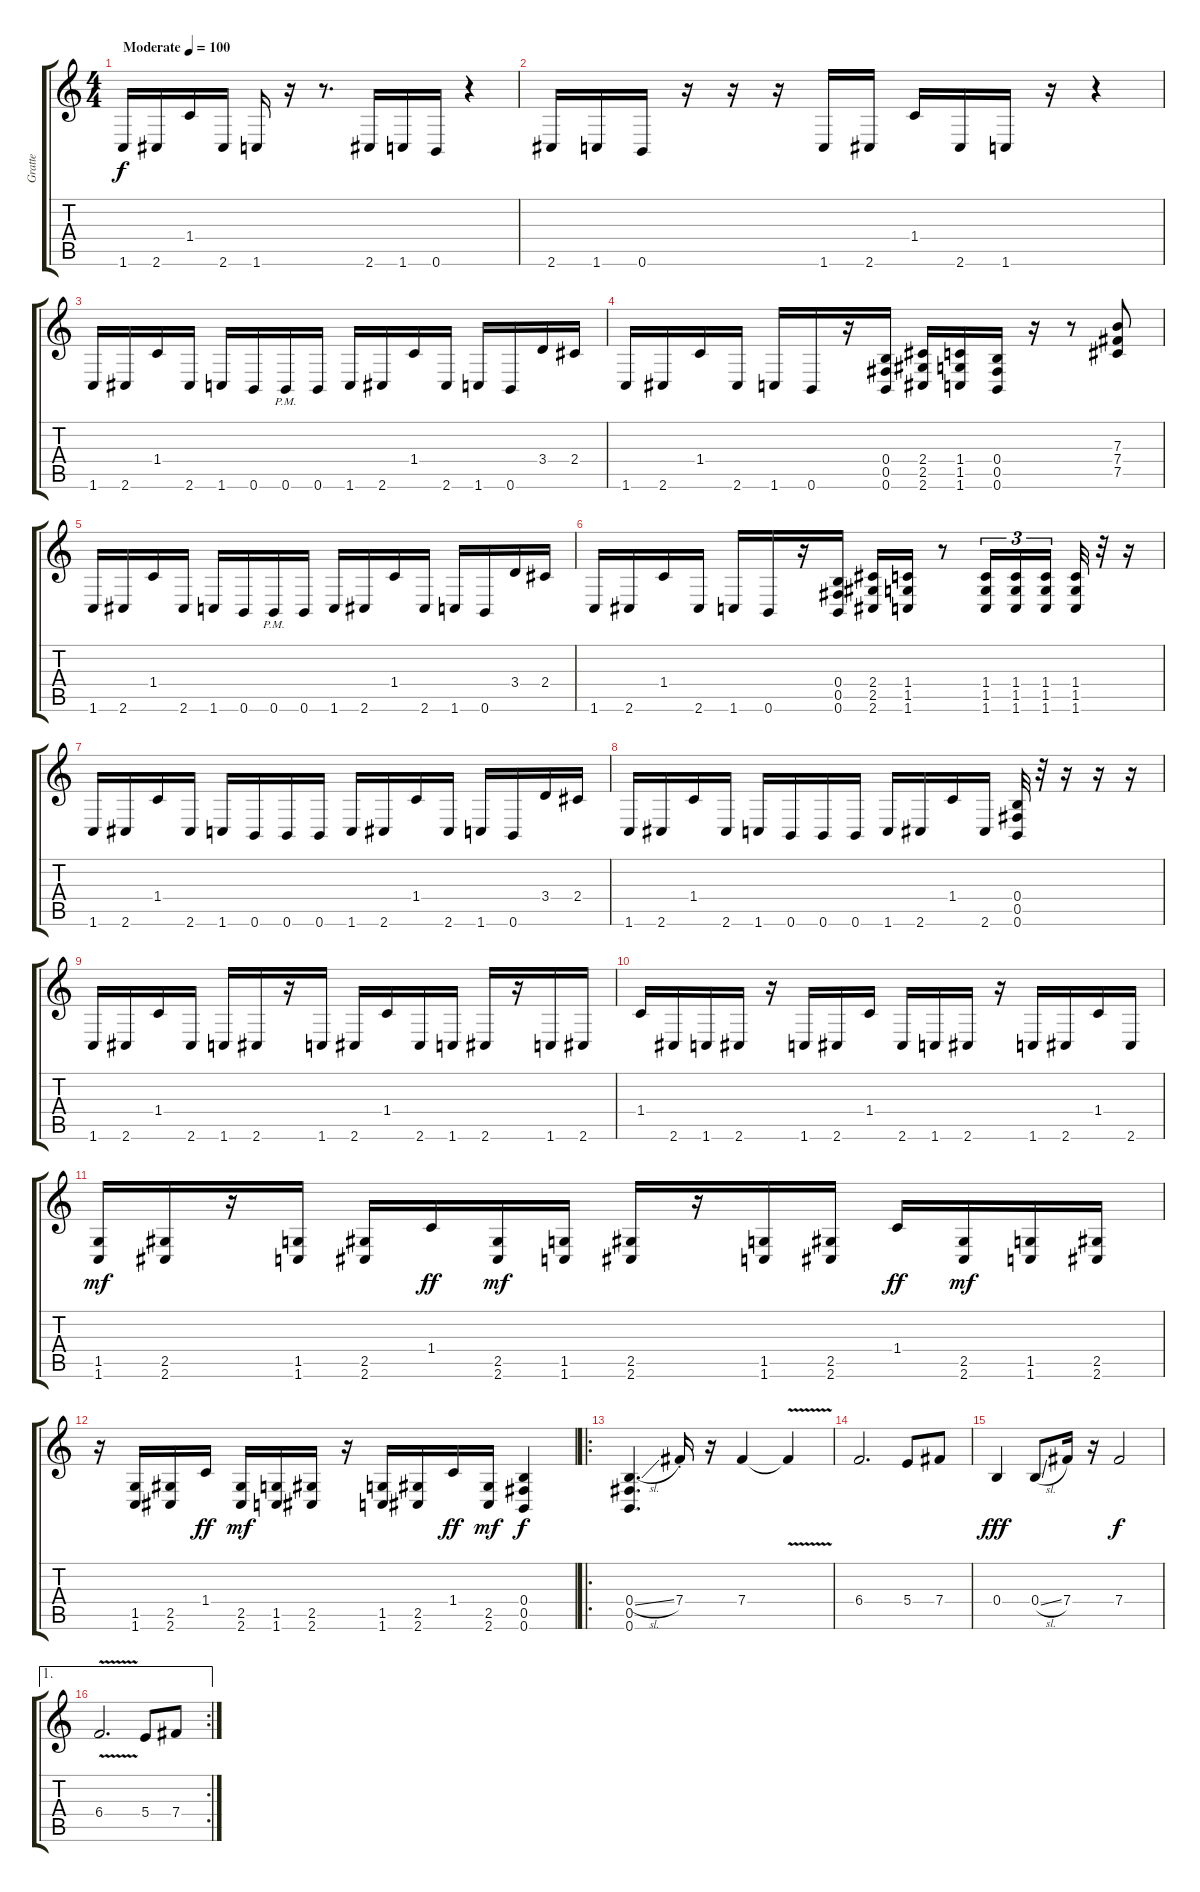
\track ("Gratte" "Gratte") {instrument distortionguitar}
\staff {score tabs}
\tuning (Db4 Ab3 E3 B2 Gb2 B1) {hide}
\ts (4 4)
\tempo (100 "Moderate")
\clef g2
\ks c
1.6.16{dy f instrument distortionguitar} 2.6.16 1.4.16 2.6.16 1.6.16 r.16 r.8{d} 2.6.16 1.6.16 0.6.16 r.4 |
2.6.16 1.6.16 0.6.16 r.16 r.16 r.16 1.6.16 2.6.16 1.4.16 2.6.16 1.6.16 r.16 r.4 |
1.6.16 2.6.16 1.4.16 2.6.16 1.6.16 0.6.16 0.6{pm}.16 0.6.16 1.6.16 2.6.16 1.4.16 2.6.16 1.6.16 0.6.16 3.4.16 2.4.16 |
1.6.16 2.6.16 1.4.16 2.6.16 1.6.16 0.6.16 r.16 (0.4 0.5 0.6).16 (2.4 2.5 2.6).16 (1.4 1.5 1.6).16 (0.4 0.5 0.6).16 r.16 r.8 (7.3 7.4 7.5).8 |
1.6.16 2.6.16 1.4.16 2.6.16 1.6.16 0.6.16 0.6{pm}.16 0.6.16 1.6.16 2.6.16 1.4.16 2.6.16 1.6.16 0.6.16 3.4.16 2.4.16 |
1.6.16 2.6.16 1.4.16 2.6.16 1.6.16 0.6.16 r.16 (0.4 0.5 0.6).16 (2.4 2.5 2.6).16 (1.4 1.5 1.6).16 r.8 (1.4 1.5 1.6).16{tu (3 2)} (1.4 1.5 1.6).16{tu (3 2)} (1.4 1.5 1.6).16{tu (3 2) beam splitsecondary} (1.4 1.5 1.6).32 r.32 r.16 |
1.6.16 2.6.16 1.4.16 2.6.16 1.6.16 0.6.16 0.6.16 0.6.16 1.6.16 2.6.16 1.4.16 2.6.16 1.6.16 0.6.16 3.4.16 2.4.16 |
1.6.16 2.6.16 1.4.16 2.6.16 1.6.16 0.6.16 0.6.16 0.6.16 1.6.16 2.6.16 1.4.16 2.6.16 (0.4 0.5 0.6).32 r.32 r.16 r.16 r.16 |
1.6.16 2.6.16 1.4.16 2.6.16 1.6.16 2.6.16 r.16 1.6.16 2.6.16 1.4.16 2.6.16 1.6.16 2.6.16 r.16 1.6.16 2.6.16 |
1.4.16 2.6.16 1.6.16 2.6.16 r.16 1.6.16 2.6.16 1.4.16 2.6.16 1.6.16 2.6.16 r.16 1.6.16 2.6.16 1.4.16 2.6.16 |
(1.5 1.6).16{dy mf} (2.5 2.6).16 r.16 (1.5 1.6).16 (2.5 2.6).16 1.4.16{dy ff} (2.5 2.6).16{dy mf} (1.5 1.6).16 (2.5 2.6).16 r.16 (1.5 1.6).16 (2.5 2.6).16 1.4.16{dy ff} (2.5 2.6).16{dy mf} (1.5 1.6).16 (2.5 2.6).16 |
r.16 (1.5 1.6).16 (2.5 2.6).16 1.4.16{dy ff} (2.5 2.6).16{dy mf} (1.5 1.6).16 (2.5 2.6).16 r.16 (1.5 1.6).16 (2.5 2.6).16 1.4.16{dy ff} (2.5 2.6).16{dy mf} (0.4 0.5 0.6).4{dy f} |
\ro
(0.4{sl} 0.5 0.6).4{d balance 5} 7.4{st}.16 r.16 7.4.4 7.4{v t}.4 |
6.4.2{d} 5.4.8 7.4.8 |
0.4.4{dy fff} 0.4{sl}.8 7.4.16 r.16 7.4.2{dy f} |
\ae 1
\rc 2
6.4{v}.2{d} 5.4.8 7.4.8
